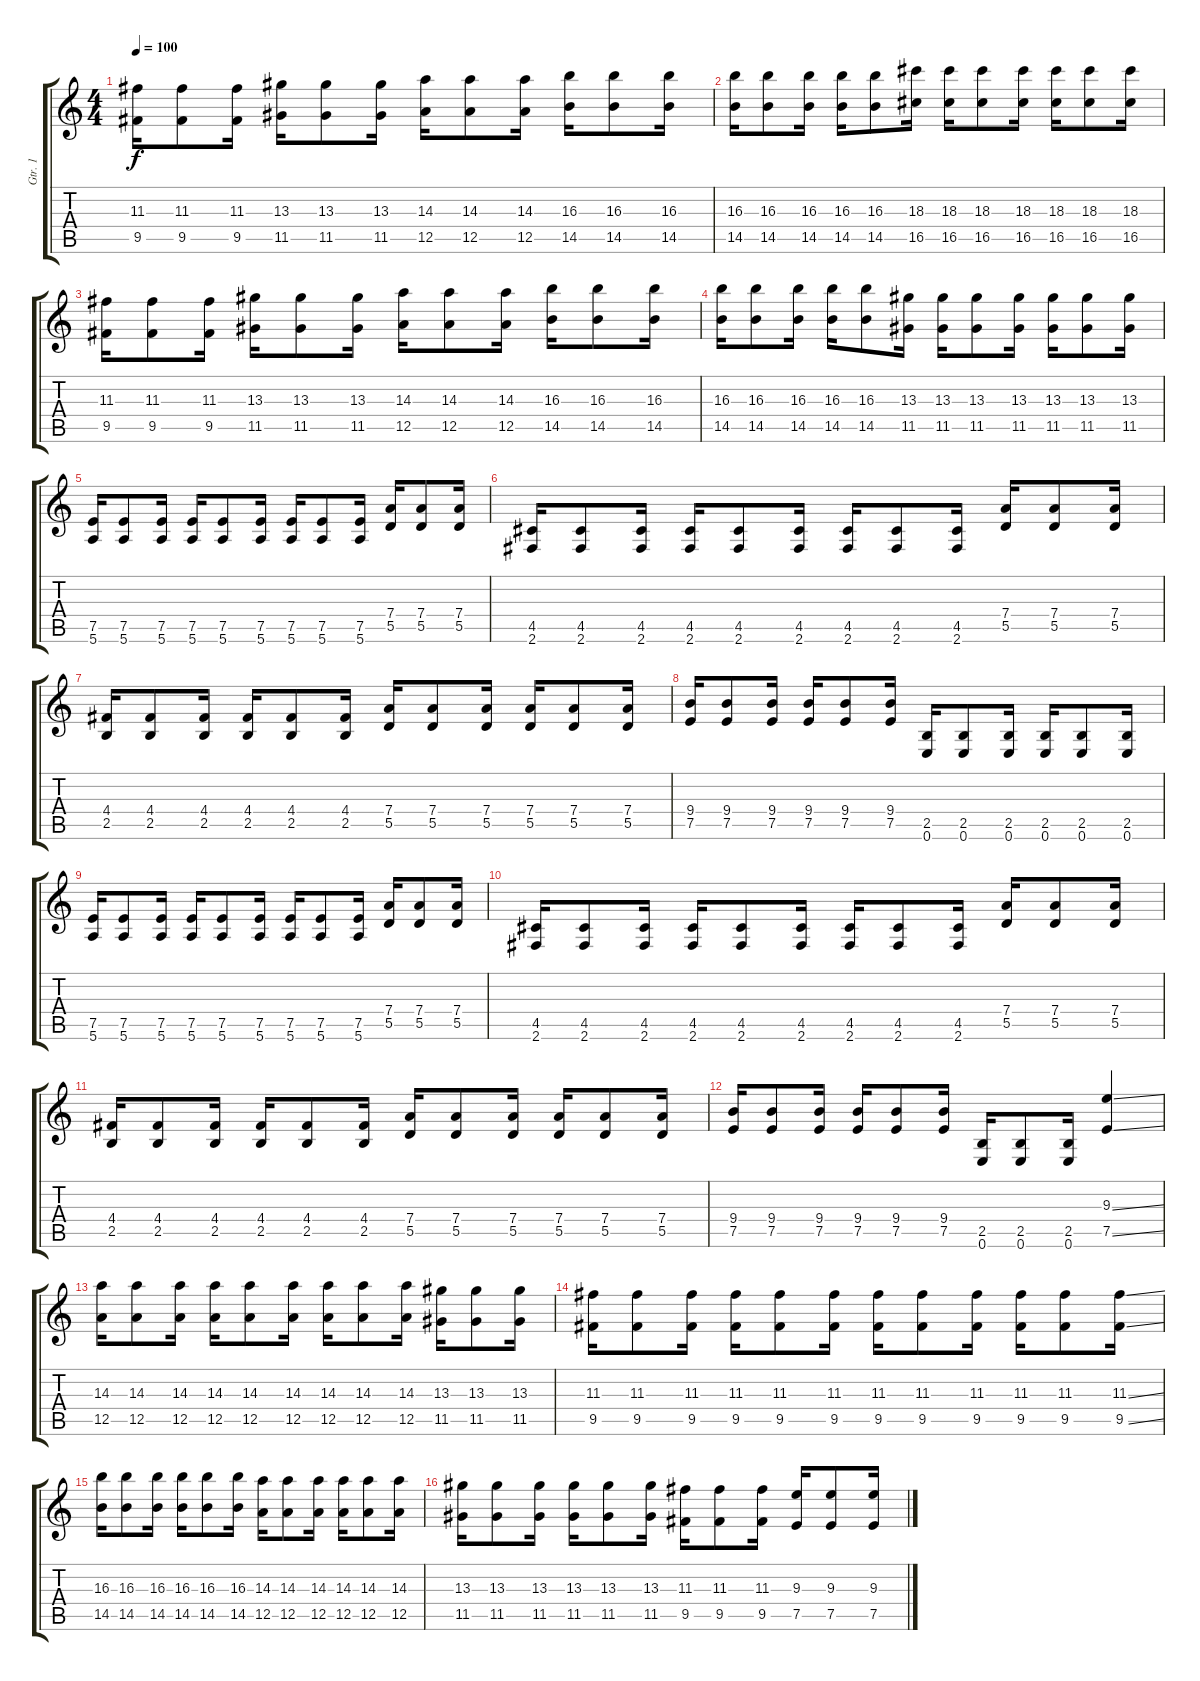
\track ("Gtr. 1" "Gtr. 1") {instrument distortionguitar}
\staff {score tabs}
\tuning (E4 B3 G3 D3 A2 E2) {hide}
\ts (4 4)
\tempo 100
\clef g2
\ks c
(11.3 9.5).16{dy f} (11.3 9.5).8 (11.3 9.5).16 (13.3 11.5).16 (13.3 11.5).8 (13.3 11.5).16 (14.3 12.5).16 (14.3 12.5).8 (14.3 12.5).16 (16.3 14.5).16 (16.3 14.5).8 (16.3 14.5).16 |
(16.3 14.5).16 (16.3 14.5).8 (16.3 14.5).16 (16.3 14.5).16 (16.3 14.5).8 (18.3 16.5).16 (18.3 16.5).16 (18.3 16.5).8 (18.3 16.5).16 (18.3 16.5).16 (18.3 16.5).8 (18.3 16.5).16 |
(11.3 9.5).16 (11.3 9.5).8 (11.3 9.5).16 (13.3 11.5).16 (13.3 11.5).8 (13.3 11.5).16 (14.3 12.5).16 (14.3 12.5).8 (14.3 12.5).16 (16.3 14.5).16 (16.3 14.5).8 (16.3 14.5).16 |
(16.3 14.5).16 (16.3 14.5).8 (16.3 14.5).16 (16.3 14.5).16 (16.3 14.5).8 (13.3 11.5).16 (13.3 11.5).16 (13.3 11.5).8 (13.3 11.5).16 (13.3 11.5).16 (13.3 11.5).8 (13.3 11.5).16 |
(7.5 5.6).16 (7.5 5.6).8 (7.5 5.6).16 (7.5 5.6).16 (7.5 5.6).8 (7.5 5.6).16 (7.5 5.6).16 (7.5 5.6).8 (7.5 5.6).16 (7.4 5.5).16 (7.4 5.5).8 (7.4 5.5).16 |
(4.5 2.6).16 (4.5 2.6).8 (4.5 2.6).16 (4.5 2.6).16 (4.5 2.6).8 (4.5 2.6).16 (4.5 2.6).16 (4.5 2.6).8 (4.5 2.6).16 (7.4 5.5).16 (7.4 5.5).8 (7.4 5.5).16 |
(4.4 2.5).16 (4.4 2.5).8 (4.4 2.5).16 (4.4 2.5).16 (4.4 2.5).8 (4.4 2.5).16 (7.4 5.5).16 (7.4 5.5).8 (7.4 5.5).16 (7.4 5.5).16 (7.4 5.5).8 (7.4 5.5).16 |
(9.4 7.5).16 (9.4 7.5).8 (9.4 7.5).16 (9.4 7.5).16 (9.4 7.5).8 (9.4 7.5).16 (2.5 0.6).16 (2.5 0.6).8 (2.5 0.6).16 (2.5 0.6).16 (2.5 0.6).8 (2.5 0.6).16 |
(7.5 5.6).16 (7.5 5.6).8 (7.5 5.6).16 (7.5 5.6).16 (7.5 5.6).8 (7.5 5.6).16 (7.5 5.6).16 (7.5 5.6).8 (7.5 5.6).16 (7.4 5.5).16 (7.4 5.5).8 (7.4 5.5).16 |
(4.5 2.6).16 (4.5 2.6).8 (4.5 2.6).16 (4.5 2.6).16 (4.5 2.6).8 (4.5 2.6).16 (4.5 2.6).16 (4.5 2.6).8 (4.5 2.6).16 (7.4 5.5).16 (7.4 5.5).8 (7.4 5.5).16 |
(4.4 2.5).16 (4.4 2.5).8 (4.4 2.5).16 (4.4 2.5).16 (4.4 2.5).8 (4.4 2.5).16 (7.4 5.5).16 (7.4 5.5).8 (7.4 5.5).16 (7.4 5.5).16 (7.4 5.5).8 (7.4 5.5).16 |
(9.4 7.5).16 (9.4 7.5).8 (9.4 7.5).16 (9.4 7.5).16 (9.4 7.5).8 (9.4 7.5).16 (2.5 0.6).16 (2.5 0.6).8 (2.5 0.6).16 (9.3{ss} 7.5{ss}).4 |
(14.3 12.5).16 (14.3 12.5).8 (14.3 12.5).16 (14.3 12.5).16 (14.3 12.5).8 (14.3 12.5).16 (14.3 12.5).16 (14.3 12.5).8 (14.3 12.5).16 (13.3 11.5).16 (13.3 11.5).8 (13.3 11.5).16 |
(11.3 9.5).16 (11.3 9.5).8 (11.3 9.5).16 (11.3 9.5).16 (11.3 9.5).8 (11.3 9.5).16 (11.3 9.5).16 (11.3 9.5).8 (11.3 9.5).16 (11.3 9.5).16 (11.3 9.5).8 (11.3{ss} 9.5{ss}).16 |
(16.3 14.5).16 (16.3 14.5).8 (16.3 14.5).16 (16.3 14.5).16 (16.3 14.5).8 (16.3 14.5).16 (14.3 12.5).16 (14.3 12.5).8 (14.3 12.5).16 (14.3 12.5).16 (14.3 12.5).8 (14.3 12.5).16 |
(13.3 11.5).16 (13.3 11.5).8 (13.3 11.5).16 (13.3 11.5).16 (13.3 11.5).8 (13.3 11.5).16 (11.3 9.5).16 (11.3 9.5).8 (11.3 9.5).16 (9.3 7.5).16 (9.3 7.5).8 (9.3{ss} 7.5{ss}).16
